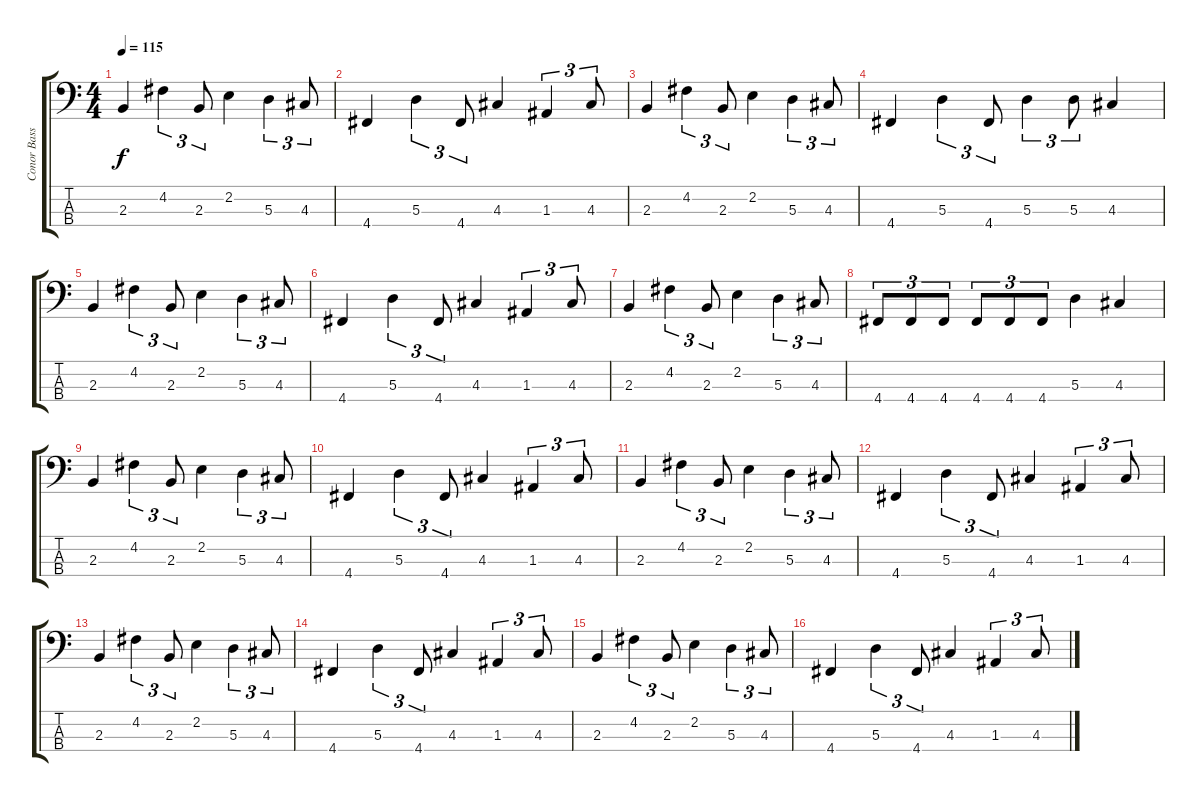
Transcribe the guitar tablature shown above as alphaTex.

\track ("Conor Bass" "Conor Bass") {instrument electricbasspick}
\staff {score tabs}
\tuning (G2 D2 A1 D1) {hide}
\ts (4 4)
\tempo 115
\clef f4
\ks c
2.3.4{dy f} 4.2.4{tu (3 2)} 2.3.8{tu (3 2)} 2.2.4 5.3.4{tu (3 2)} 4.3.8{tu (3 2)} |
4.4.4 5.3.4{tu (3 2)} 4.4.8{tu (3 2)} 4.3.4 1.3.4{tu (3 2)} 4.3.8{tu (3 2)} |
2.3.4 4.2.4{tu (3 2)} 2.3.8{tu (3 2)} 2.2.4 5.3.4{tu (3 2)} 4.3.8{tu (3 2)} |
4.4.4 5.3.4{tu (3 2)} 4.4.8{tu (3 2)} 5.3.4{tu (3 2)} 5.3.8{tu (3 2)} 4.3.4 |
2.3.4 4.2.4{tu (3 2)} 2.3.8{tu (3 2)} 2.2.4 5.3.4{tu (3 2)} 4.3.8{tu (3 2)} |
4.4.4 5.3.4{tu (3 2)} 4.4.8{tu (3 2)} 4.3.4 1.3.4{tu (3 2)} 4.3.8{tu (3 2)} |
2.3.4 4.2.4{tu (3 2)} 2.3.8{tu (3 2)} 2.2.4 5.3.4{tu (3 2)} 4.3.8{tu (3 2)} |
4.4.8{tu (3 2)} 4.4.8{tu (3 2)} 4.4.8{tu (3 2)} 4.4.8{tu (3 2)} 4.4.8{tu (3 2)} 4.4.8{tu (3 2)} 5.3.4 4.3.4 |
2.3.4 4.2.4{tu (3 2)} 2.3.8{tu (3 2)} 2.2.4 5.3.4{tu (3 2)} 4.3.8{tu (3 2)} |
4.4.4 5.3.4{tu (3 2)} 4.4.8{tu (3 2)} 4.3.4 1.3.4{tu (3 2)} 4.3.8{tu (3 2)} |
2.3.4 4.2.4{tu (3 2)} 2.3.8{tu (3 2)} 2.2.4 5.3.4{tu (3 2)} 4.3.8{tu (3 2)} |
4.4.4 5.3.4{tu (3 2)} 4.4.8{tu (3 2)} 4.3.4 1.3.4{tu (3 2)} 4.3.8{tu (3 2)} |
2.3.4 4.2.4{tu (3 2)} 2.3.8{tu (3 2)} 2.2.4 5.3.4{tu (3 2)} 4.3.8{tu (3 2)} |
4.4.4 5.3.4{tu (3 2)} 4.4.8{tu (3 2)} 4.3.4 1.3.4{tu (3 2)} 4.3.8{tu (3 2)} |
2.3.4 4.2.4{tu (3 2)} 2.3.8{tu (3 2)} 2.2.4 5.3.4{tu (3 2)} 4.3.8{tu (3 2)} |
4.4.4 5.3.4{tu (3 2)} 4.4.8{tu (3 2)} 4.3.4 1.3.4{tu (3 2)} 4.3.8{tu (3 2)}
